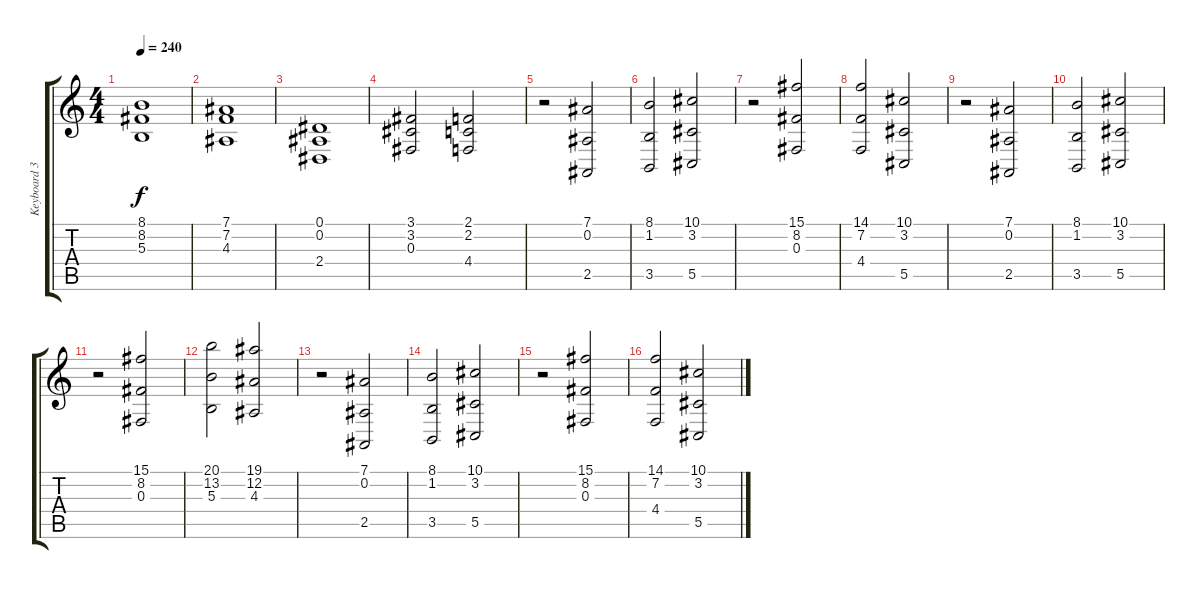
\track ("Keyboard 3" "Keyboard 3") {instrument stringensemble1}
\staff {score tabs}
\tuning (Eb4 Bb3 Gb3 Db3 Ab2 Eb2) {hide}
\ts (4 4)
\tempo 240
\clef g2
\ks c
(8.1 8.2 5.3).1{dy f} |
(7.1 7.2 4.3).1 |
(0.1 0.2 2.4).1 |
(3.1 3.2 0.3).2 (2.1 2.2 4.4).2 |
r.2 (7.1 0.2 2.5).2 |
(8.1 1.2 3.5).2 (10.1 3.2 5.5).2 |
r.2 (15.1 8.2 0.3).2 |
(14.1 7.2 4.4).2 (10.1 3.2 5.5).2 |
r.2 (7.1 0.2 2.5).2 |
(8.1 1.2 3.5).2 (10.1 3.2 5.5).2 |
r.2 (15.1 8.2 0.3).2 |
(20.1 13.2 5.3).2 (19.1 12.2 4.3).2 |
r.2 (7.1 0.2 2.5).2 |
(8.1 1.2 3.5).2 (10.1 3.2 5.5).2 |
r.2 (15.1 8.2 0.3).2 |
(14.1 7.2 4.4).2 (10.1 3.2 5.5).2
